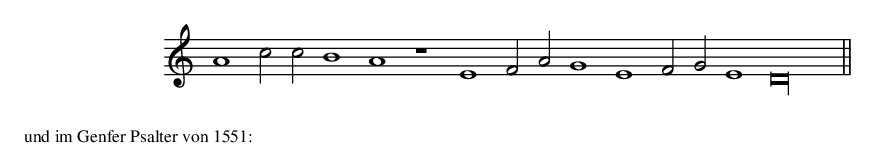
X:1
L:1/2
M:none
K:DDorian
A2ccB2A2z2 E2FA G2E2 FGE2 D8 ||
%%vskip 10pt
%%begintext align
und im Genfer Psalter von 1551:
